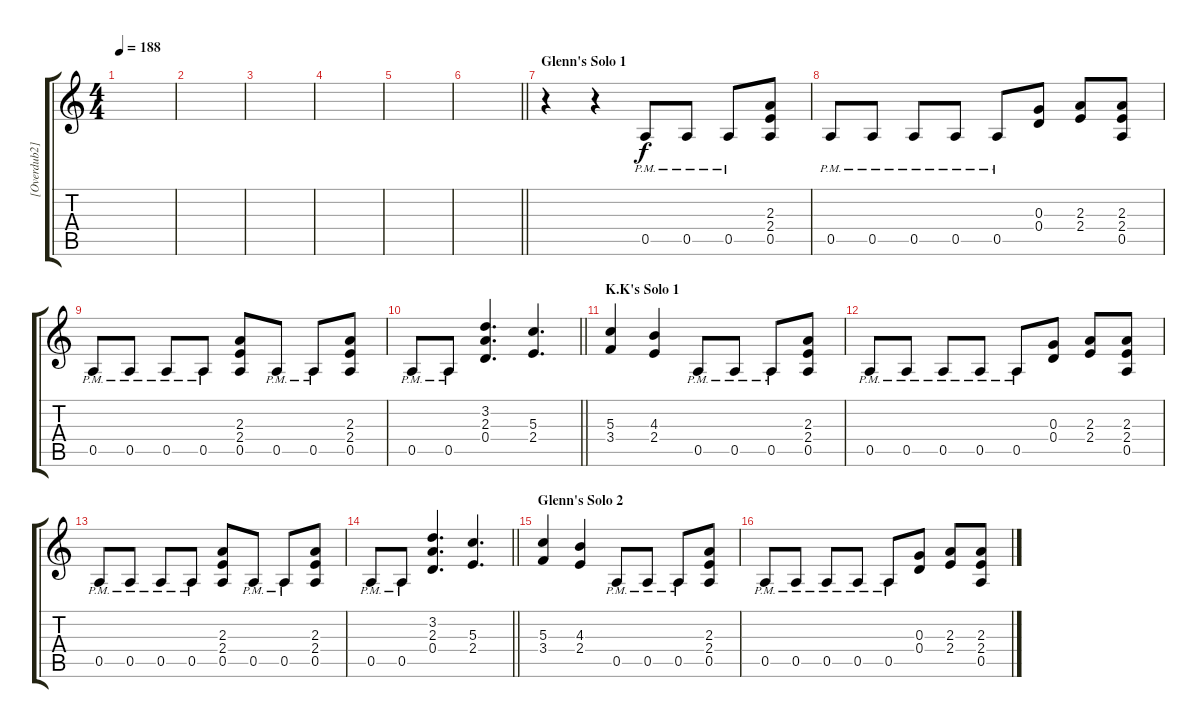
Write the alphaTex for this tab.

\track ("[Overdub2]" "[Overdub2]") {instrument distortionguitar}
\staff {score tabs}
\tuning (E4 B3 G3 D3 A2 E2) {hide}
\ts (4 4)
\tempo 188
\clef g2
\ks c
|
|
|
|
|
\barLineRight lightlight
|
\section ("" "Glenn's Solo 1")
r.4 r.4 0.5{pm}.8{balance 1} 0.5{pm}.8 0.5{pm}.8 (2.3 2.4 0.5).8 |
0.5{pm}.8 0.5{pm}.8 0.5{pm}.8 0.5{pm}.8 0.5{pm}.8 (0.3 0.4).8 (2.3 2.4).8 (2.3 2.4 0.5).8 |
0.5{pm}.8 0.5{pm}.8 0.5{pm}.8 0.5{pm}.8 (2.3 2.4 0.5).8 0.5{pm}.8 0.5{pm}.8 (2.3 2.4 0.5).8 |
\barLineRight lightlight
0.5{pm}.8 0.5{pm}.8 (3.2 2.3 0.4).4{d} (5.3 2.4).4{d} |
\section ("" "K.K's Solo 1")
(5.3 3.4).4 (4.3 2.4).4 0.5{pm}.8{balance 15} 0.5{pm}.8 0.5{pm}.8 (2.3 2.4 0.5).8 |
0.5{pm}.8 0.5{pm}.8 0.5{pm}.8 0.5{pm}.8 0.5{pm}.8 (0.3 0.4).8 (2.3 2.4).8 (2.3 2.4 0.5).8 |
0.5{pm}.8 0.5{pm}.8 0.5{pm}.8 0.5{pm}.8 (2.3 2.4 0.5).8 0.5{pm}.8 0.5{pm}.8 (2.3 2.4 0.5).8 |
\barLineRight lightlight
0.5{pm}.8 0.5{pm}.8 (3.2 2.3 0.4).4{d} (5.3 2.4).4{d} |
\section ("" "Glenn's Solo 2")
(5.3 3.4).4 (4.3 2.4).4 0.5{pm}.8{balance 1} 0.5{pm}.8 0.5{pm}.8 (2.3 2.4 0.5).8 |
0.5{pm}.8 0.5{pm}.8 0.5{pm}.8 0.5{pm}.8 0.5{pm}.8 (0.3 0.4).8 (2.3 2.4).8 (2.3 2.4 0.5).8
